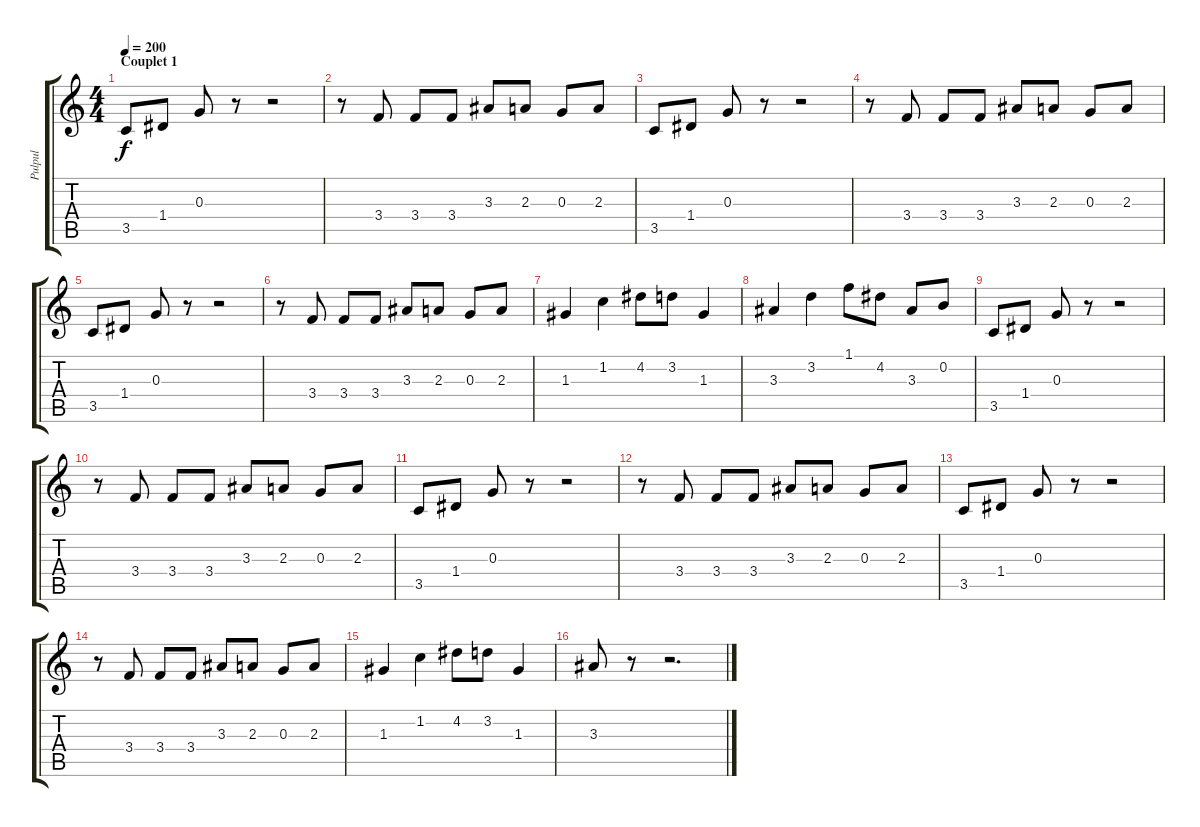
\track ("Pulpul" "Pulpul") {instrument electricguitarmuted}
\staff {score tabs}
\tuning (E4 B3 G3 D3 A2 E2) {hide}
\ts (4 4)
\section ("" "Couplet 1")
\tempo 200
\clef g2
\ks c
3.5.8{dy f} 1.4.8 0.3.8 r.8 r.2 |
r.8 3.4.8 3.4.8 3.4.8 3.3.8 2.3.8 0.3.8 2.3.8 |
3.5.8 1.4.8 0.3.8 r.8 r.2 |
r.8 3.4.8 3.4.8 3.4.8 3.3.8 2.3.8 0.3.8 2.3.8 |
3.5.8 1.4.8 0.3.8 r.8 r.2 |
r.8 3.4.8 3.4.8 3.4.8 3.3.8 2.3.8 0.3.8 2.3.8 |
1.3.4 1.2.4 4.2.8 3.2.8 1.3.4 |
3.3.4 3.2.4 1.1.8 4.2.8 3.3.8 0.2.8 |
3.5.8 1.4.8 0.3.8 r.8 r.2 |
r.8 3.4.8 3.4.8 3.4.8 3.3.8 2.3.8 0.3.8 2.3.8 |
3.5.8 1.4.8 0.3.8 r.8 r.2 |
r.8 3.4.8 3.4.8 3.4.8 3.3.8 2.3.8 0.3.8 2.3.8 |
3.5.8 1.4.8 0.3.8 r.8 r.2 |
r.8 3.4.8 3.4.8 3.4.8 3.3.8 2.3.8 0.3.8 2.3.8 |
1.3.4 1.2.4 4.2.8 3.2.8 1.3.4 |
3.3.8 r.8 r.2{d}
